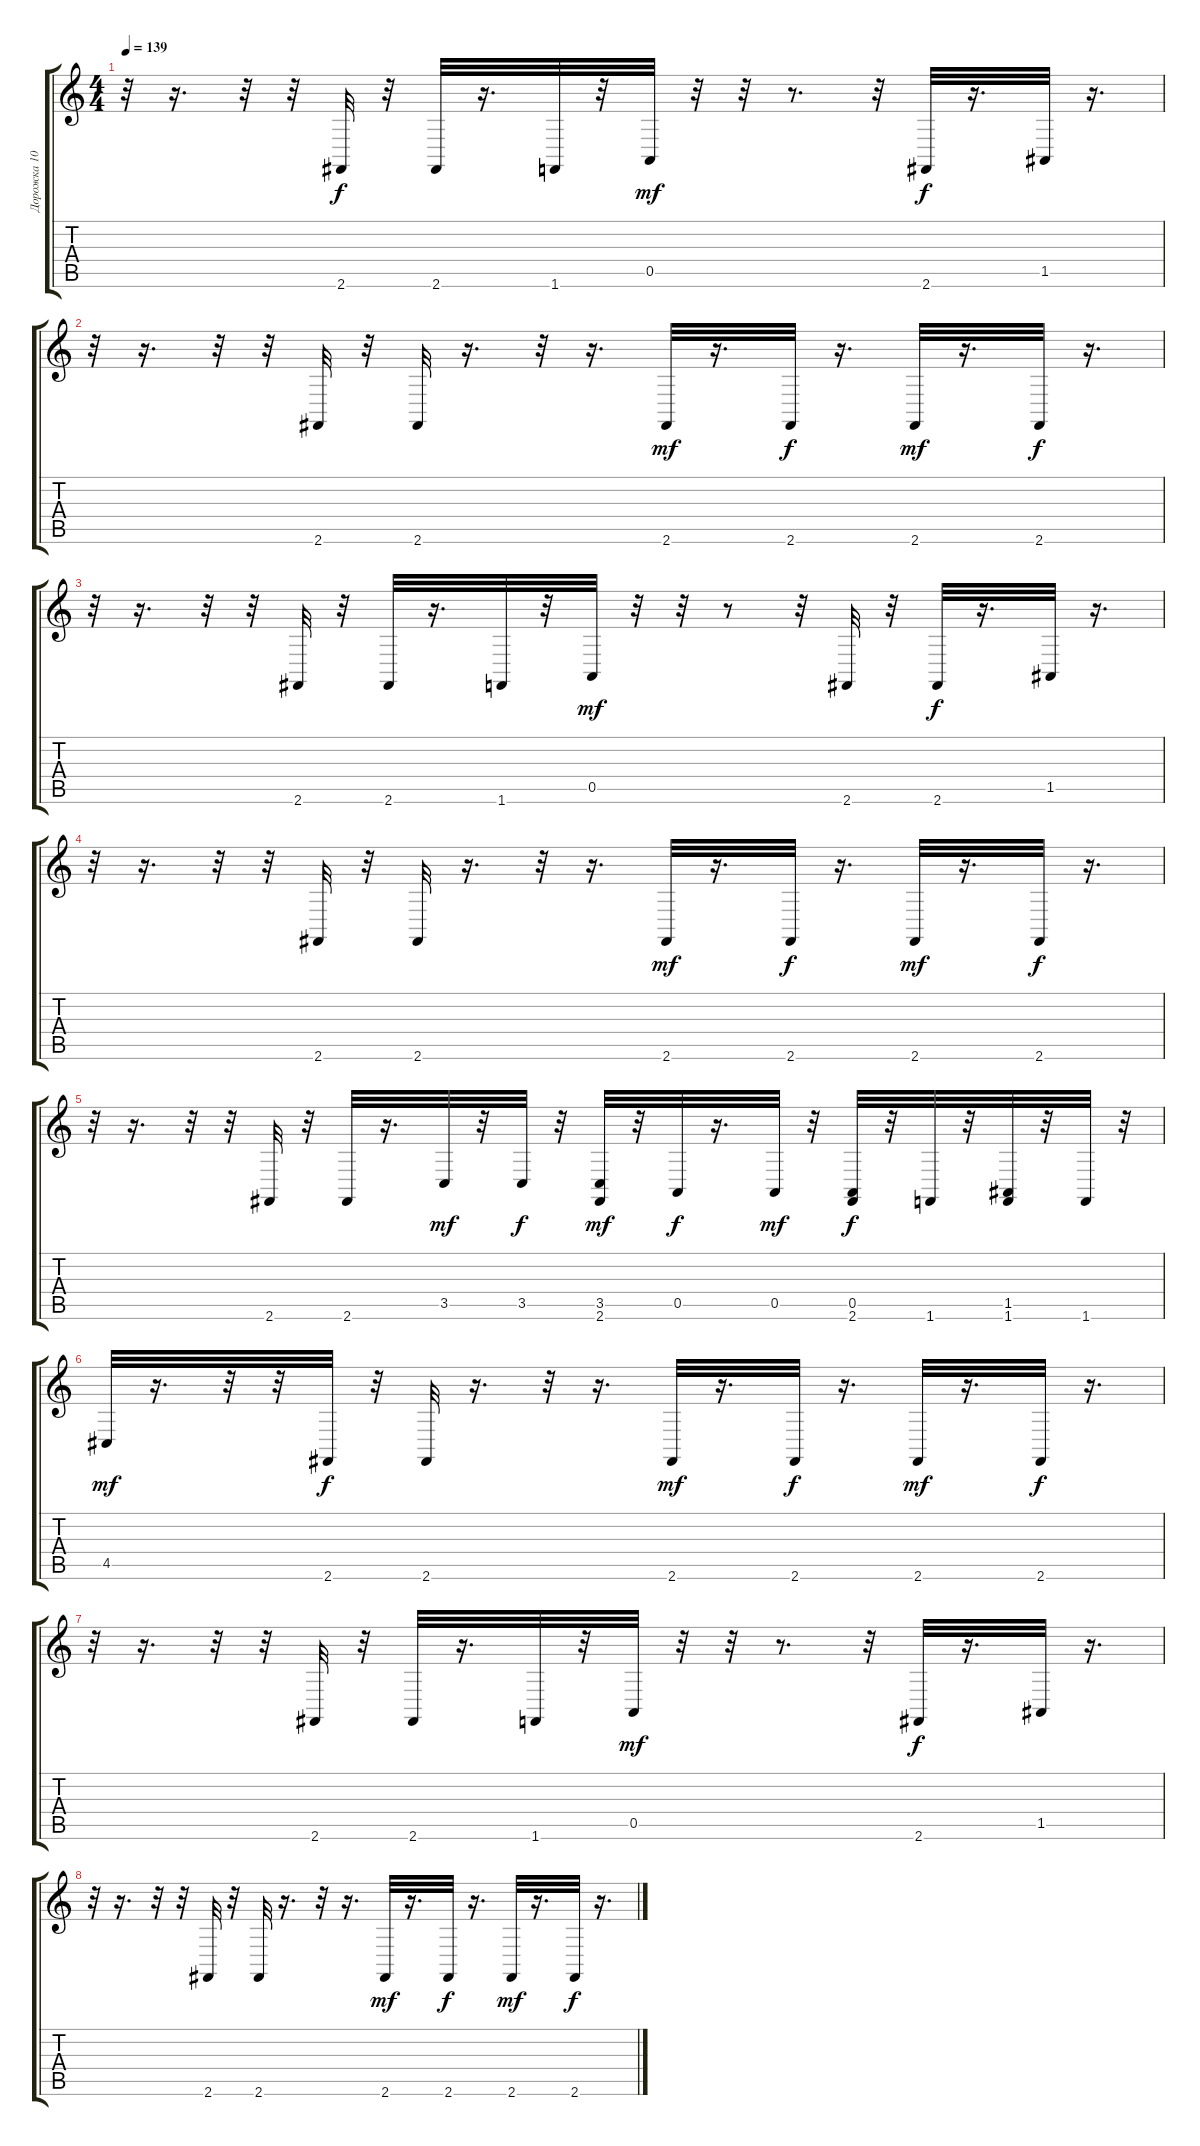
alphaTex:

\track ("Дорожка 10" "Дорожка 10") {instrument drawbarorgan}
\staff {score tabs}
\tuning (E4 B3 G3 D3 A2 E2) {hide}
\ts (4 4)
\tempo 139
\clef g2
\ks c
r.32{dy f} r.16{d} r.32 r.32 2.6.32 r.32 2.6.32 r.16{d} 1.6.32 r.32 0.5.32{dy mf} r.32 r.32 r.8{d} r.32 2.6.32{dy f} r.16{d} 1.5.32 r.16{d} |
r.32 r.16{d} r.32 r.32 2.6.32 r.32 2.6.32 r.16{d} r.32 r.16{d} 2.6.32{dy mf} r.16{d} 2.6.32{dy f} r.16{d} 2.6.32{dy mf} r.16{d} 2.6.32{dy f} r.16{d} |
r.32 r.16{d} r.32 r.32 2.6.32 r.32 2.6.32 r.16{d} 1.6.32 r.32 0.5.32{dy mf} r.32 r.32 r.8 r.32 2.6.32 r.32 2.6.32{dy f} r.16{d} 1.5.32 r.16{d} |
r.32 r.16{d} r.32 r.32 2.6.32 r.32 2.6.32 r.16{d} r.32 r.16{d} 2.6.32{dy mf} r.16{d} 2.6.32{dy f} r.16{d} 2.6.32{dy mf} r.16{d} 2.6.32{dy f} r.16{d} |
r.32 r.16{d} r.32 r.32 2.6.32 r.32 2.6.32 r.16{d} 3.5.32{dy mf} r.32 3.5.32{dy f} r.32 (3.5 2.6).32{dy mf} r.32 0.5.32{dy f} r.16{d} 0.5.32{dy mf} r.32 (0.5 2.6).32{dy f} r.32 1.6.32 r.32 (1.5 1.6).32 r.32 1.6.32 r.32 |
4.5.32{dy mf} r.16{d} r.32 r.32 2.6.32{dy f} r.32 2.6.32 r.16{d} r.32 r.16{d} 2.6.32{dy mf} r.16{d} 2.6.32{dy f} r.16{d} 2.6.32{dy mf} r.16{d} 2.6.32{dy f} r.16{d} |
r.32 r.16{d} r.32 r.32 2.6.32 r.32 2.6.32 r.16{d} 1.6.32 r.32 0.5.32{dy mf} r.32 r.32 r.8{d} r.32 2.6.32{dy f} r.16{d} 1.5.32 r.16{d} |
r.32 r.16{d} r.32 r.32 2.6.32 r.32 2.6.32 r.16{d} r.32 r.16{d} 2.6.32{dy mf} r.16{d} 2.6.32{dy f} r.16{d} 2.6.32{dy mf} r.16{d} 2.6.32{dy f} r.16{d}
